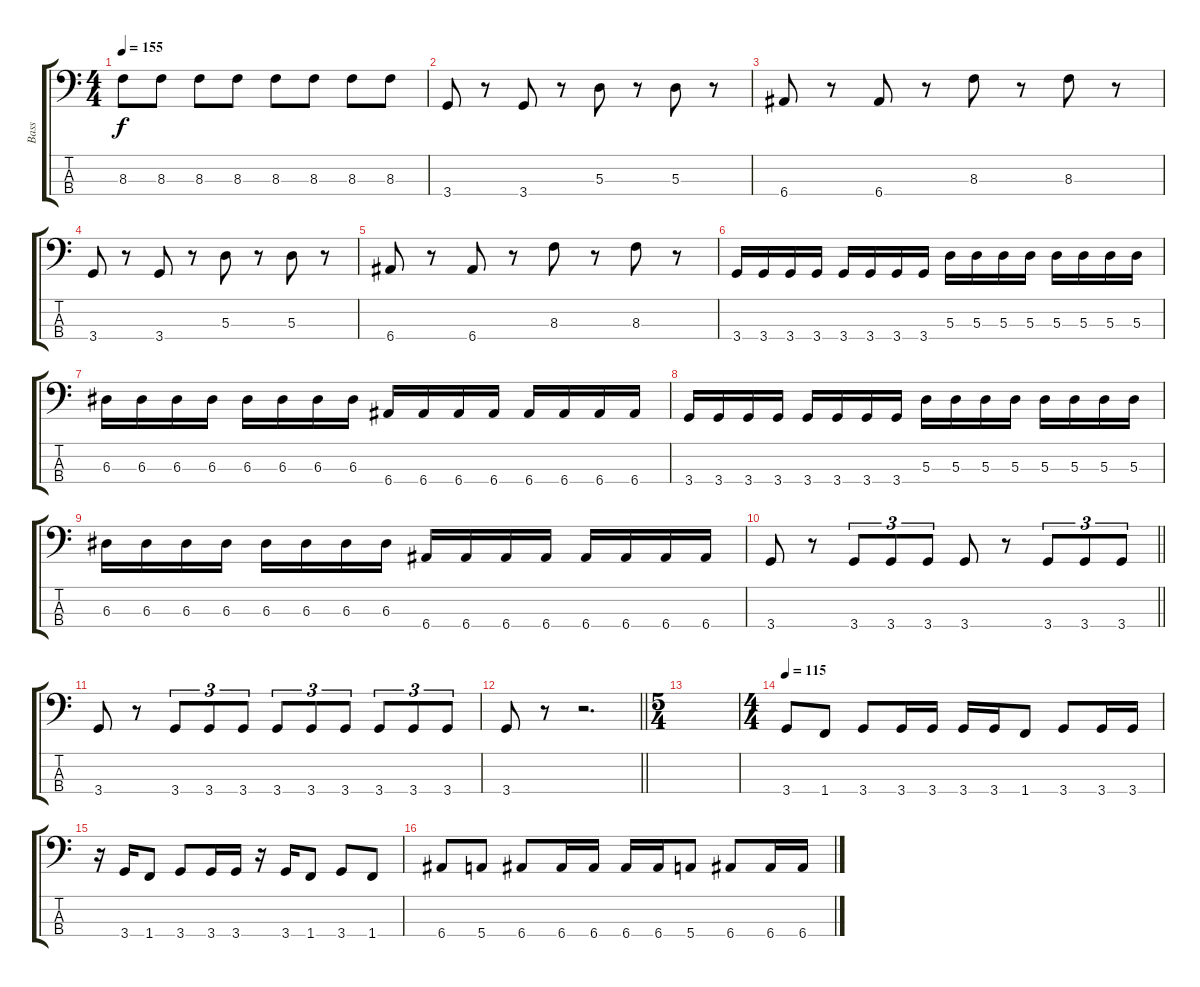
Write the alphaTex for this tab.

\track ("Bass" "Bass") {instrument electricbassfinger}
\staff {score tabs}
\tuning (G2 D2 A1 E1) {hide}
\ts (4 4)
\tempo 155
\clef f4
\ks c
8.3.8{dy f} 8.3.8 8.3.8 8.3.8 8.3.8 8.3.8 8.3.8 8.3.8 |
3.4.8 r.8 3.4.8 r.8 5.3.8 r.8 5.3.8 r.8 |
6.4.8 r.8 6.4.8 r.8 8.3.8 r.8 8.3.8 r.8 |
3.4.8 r.8 3.4.8 r.8 5.3.8 r.8 5.3.8 r.8 |
6.4.8 r.8 6.4.8 r.8 8.3.8 r.8 8.3.8 r.8 |
3.4.16 3.4.16 3.4.16 3.4.16 3.4.16 3.4.16 3.4.16 3.4.16 5.3.16 5.3.16 5.3.16 5.3.16 5.3.16 5.3.16 5.3.16 5.3.16 |
6.3.16 6.3.16 6.3.16 6.3.16 6.3.16 6.3.16 6.3.16 6.3.16 6.4.16 6.4.16 6.4.16 6.4.16 6.4.16 6.4.16 6.4.16 6.4.16 |
3.4.16 3.4.16 3.4.16 3.4.16 3.4.16 3.4.16 3.4.16 3.4.16 5.3.16 5.3.16 5.3.16 5.3.16 5.3.16 5.3.16 5.3.16 5.3.16 |
6.3.16 6.3.16 6.3.16 6.3.16 6.3.16 6.3.16 6.3.16 6.3.16 6.4.16 6.4.16 6.4.16 6.4.16 6.4.16 6.4.16 6.4.16 6.4.16 |
\barLineRight lightlight
3.4.8 r.8 3.4.8{tu (3 2)} 3.4.8{tu (3 2)} 3.4.8{tu (3 2)} 3.4.8 r.8 3.4.8{tu (3 2)} 3.4.8{tu (3 2)} 3.4.8{tu (3 2)} |
3.4.8 r.8 3.4.8{tu (3 2)} 3.4.8{tu (3 2)} 3.4.8{tu (3 2)} 3.4.8{tu (3 2)} 3.4.8{tu (3 2)} 3.4.8{tu (3 2)} 3.4.8{tu (3 2)} 3.4.8{tu (3 2)} 3.4.8{tu (3 2)} |
\barLineRight lightlight
3.4.8 r.8 r.2{d} |
\ts (5 4)
|
\ts (4 4)
\tempo 115
3.4.8 1.4.8 3.4.8 3.4.16 3.4.16 3.4.16 3.4.16 1.4.8 3.4.8 3.4.16 3.4.16 |
r.16 3.4.16 1.4.8 3.4.8 3.4.16 3.4.16 r.16 3.4.16 1.4.8 3.4.8 1.4.8 |
6.4.8 5.4.8 6.4.8 6.4.16 6.4.16 6.4.16 6.4.16 5.4.8 6.4.8 6.4.16 6.4.16
